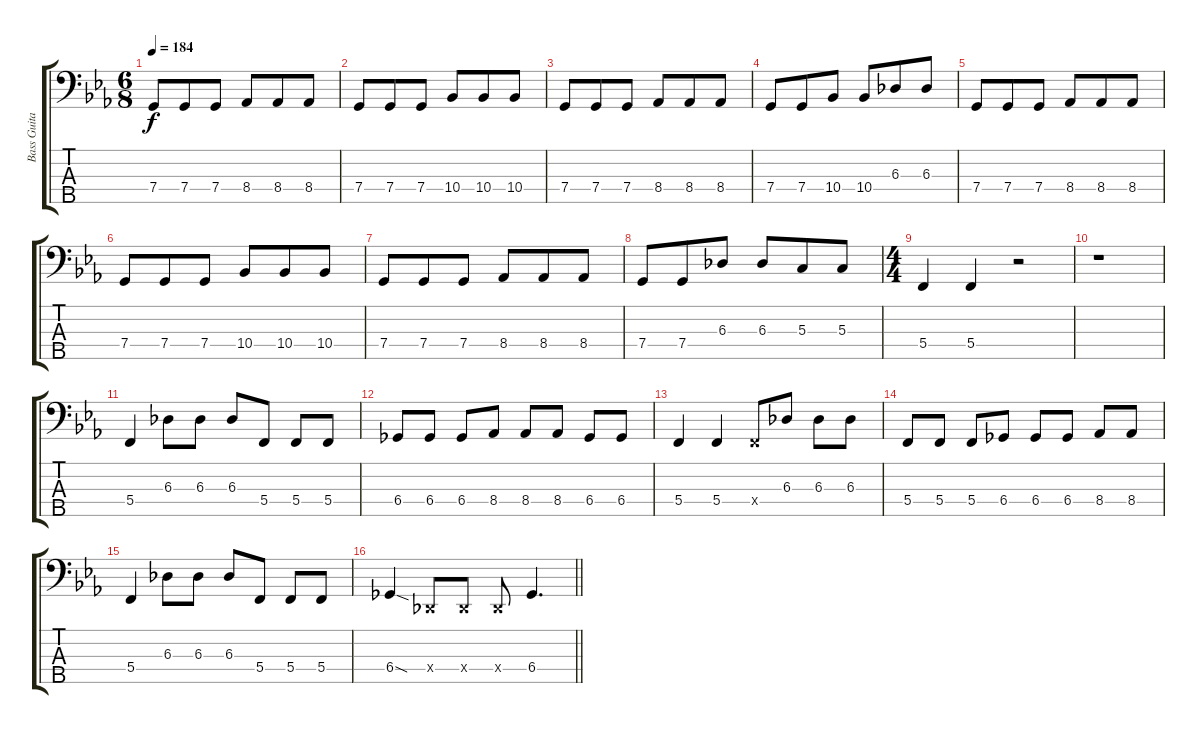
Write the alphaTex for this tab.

\track ("Bass Guitar" "Bass Guita") {instrument electricbassfinger}
\staff {score tabs}
\tuning (F2 C2 G1 C1 A0) {hide}
\ts (6 8)
\tempo 184
\clef f4
\ks eb
7.4.8{dy f} 7.4.8 7.4.8 8.4.8 8.4.8 8.4.8 |
7.4.8 7.4.8 7.4.8 10.4.8 10.4.8 10.4.8 |
7.4.8 7.4.8 7.4.8 8.4.8 8.4.8 8.4.8 |
7.4.8 7.4.8 10.4.8 10.4.8 6.3.8 6.3.8 |
7.4.8 7.4.8 7.4.8 8.4.8 8.4.8 8.4.8 |
7.4.8 7.4.8 7.4.8 10.4.8 10.4.8 10.4.8 |
7.4.8 7.4.8 7.4.8 8.4.8 8.4.8 8.4.8 |
7.4.8 7.4.8 6.3.8 6.3.8 5.3.8 5.3.8 |
\ts (4 4)
5.4.4 5.4.4 r.2 |
r.1 |
5.4.4 6.3.8 6.3.8 6.3.8 5.4.8 5.4.8 5.4.8 |
6.4.8 6.4.8 6.4.8 8.4.8 8.4.8 8.4.8 6.4.8 6.4.8 |
5.4.4 5.4.4 5.4{x}.8 6.3.8 6.3.8 6.3.8 |
5.4.8 5.4.8 5.4.8 6.4.8 6.4.8 6.4.8 8.4.8 8.4.8 |
5.4.4 6.3.8 6.3.8 6.3.8 5.4.8 5.4.8 5.4.8 |
\barLineRight lightlight
6.4{sod}.4 1.4{x}.8 1.4{x}.8 1.4{x}.8 6.4.4{d}
